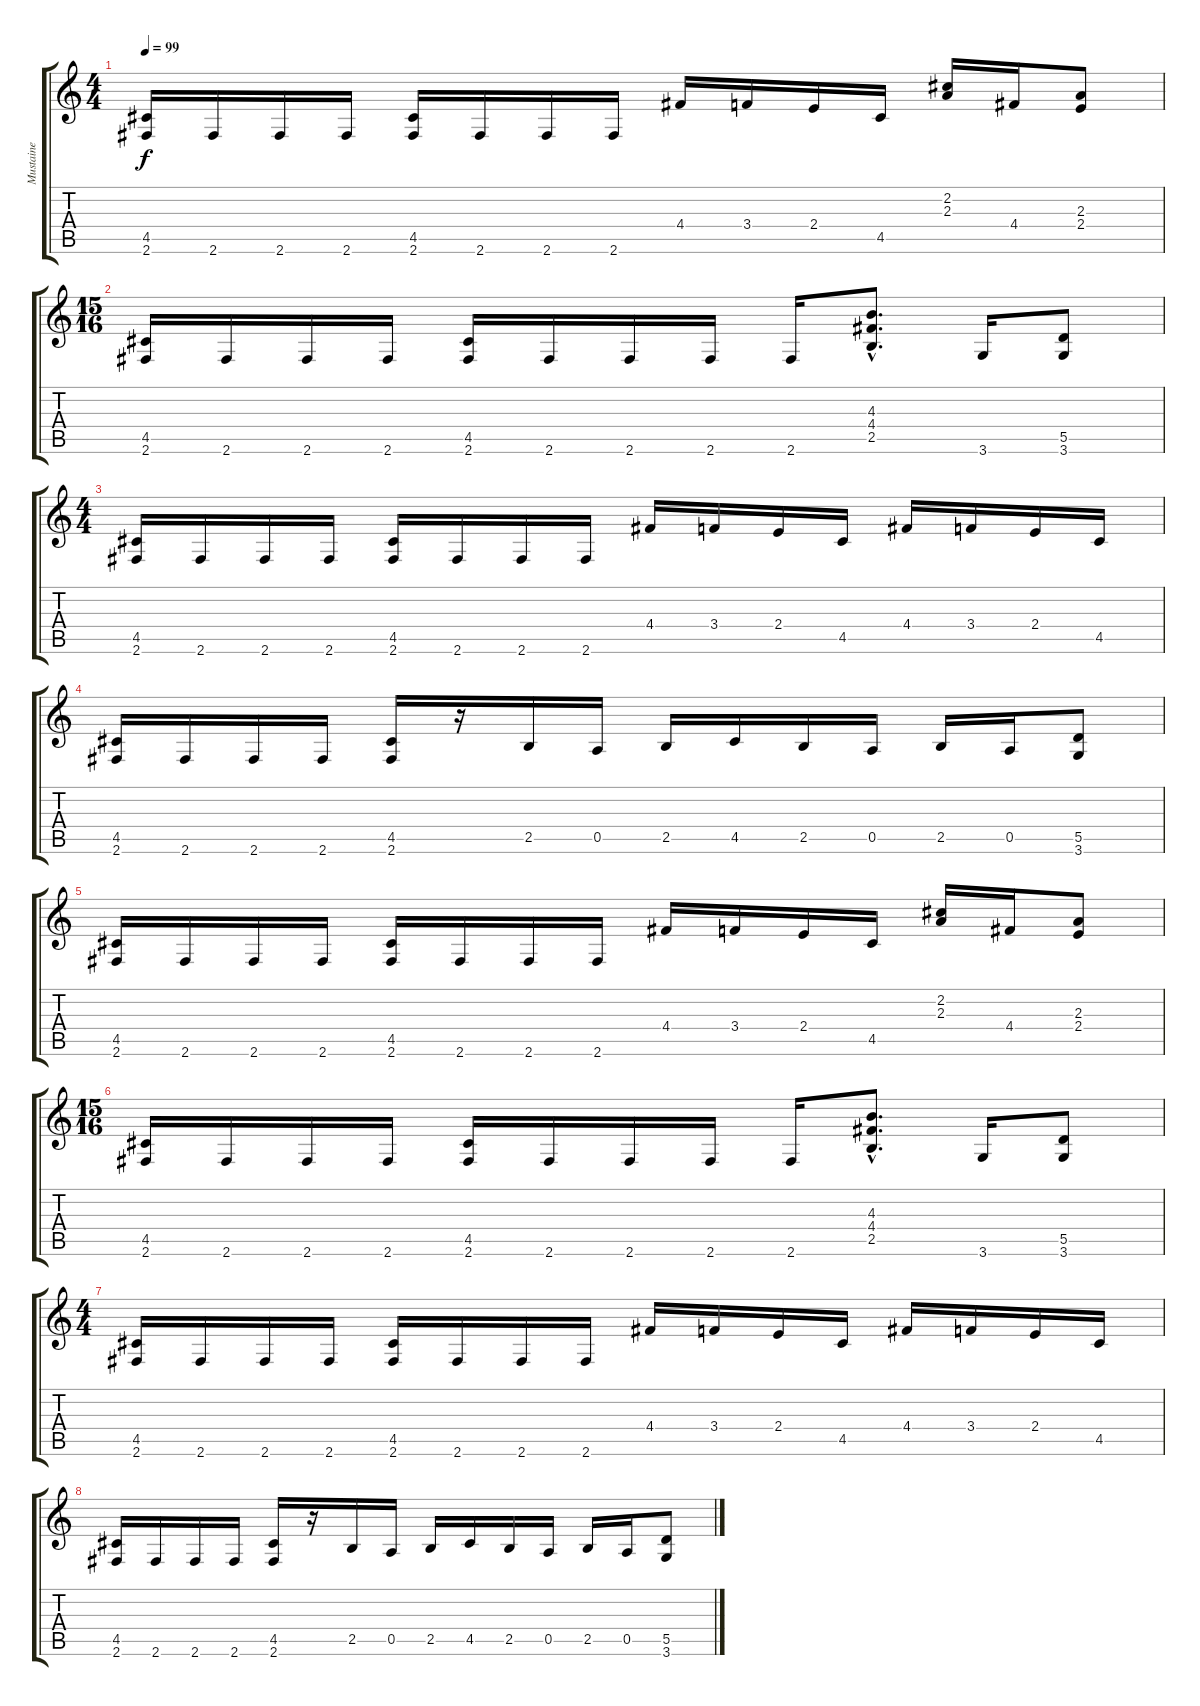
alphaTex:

\track ("Mustaine" "Mustaine") {instrument distortionguitar}
\staff {score tabs}
\tuning (E4 B3 G3 D3 A2 E2) {hide}
\ts (4 4)
\tempo 99
\clef g2
\ks c
(4.5 2.6).16{dy f} 2.6.16 2.6.16 2.6.16 (4.5 2.6).16 2.6.16 2.6.16 2.6.16 4.4.16 3.4.16 2.4.16 4.5.16 (2.2 2.3).16 4.4.16 (2.3 2.4).8 |
\ts (15 16)
(4.5 2.6).16 2.6.16 2.6.16 2.6.16 (4.5 2.6).16 2.6.16 2.6.16 2.6.16 2.6.16 (4.3{hac} 4.4{hac} 2.5{hac}).8{d} 3.6.16 (5.5 3.6).8 |
\ts (4 4)
(4.5 2.6).16 2.6.16 2.6.16 2.6.16 (4.5 2.6).16 2.6.16 2.6.16 2.6.16 4.4.16 3.4.16 2.4.16 4.5.16 4.4.16 3.4.16 2.4.16 4.5.16 |
(4.5 2.6).16 2.6.16 2.6.16 2.6.16 (4.5 2.6).16 r.16 2.5.16 0.5.16 2.5.16 4.5.16 2.5.16 0.5.16 2.5.16 0.5.16 (5.5 3.6).8 |
(4.5 2.6).16 2.6.16 2.6.16 2.6.16 (4.5 2.6).16 2.6.16 2.6.16 2.6.16 4.4.16 3.4.16 2.4.16 4.5.16 (2.2 2.3).16 4.4.16 (2.3 2.4).8 |
\ts (15 16)
(4.5 2.6).16 2.6.16 2.6.16 2.6.16 (4.5 2.6).16 2.6.16 2.6.16 2.6.16 2.6.16 (4.3{hac} 4.4{hac} 2.5{hac}).8{d} 3.6.16 (5.5 3.6).8 |
\ts (4 4)
(4.5 2.6).16 2.6.16 2.6.16 2.6.16 (4.5 2.6).16 2.6.16 2.6.16 2.6.16 4.4.16 3.4.16 2.4.16 4.5.16 4.4.16 3.4.16 2.4.16 4.5.16 |
(4.5 2.6).16 2.6.16 2.6.16 2.6.16 (4.5 2.6).16 r.16 2.5.16 0.5.16 2.5.16 4.5.16 2.5.16 0.5.16 2.5.16 0.5.16 (5.5 3.6).8
